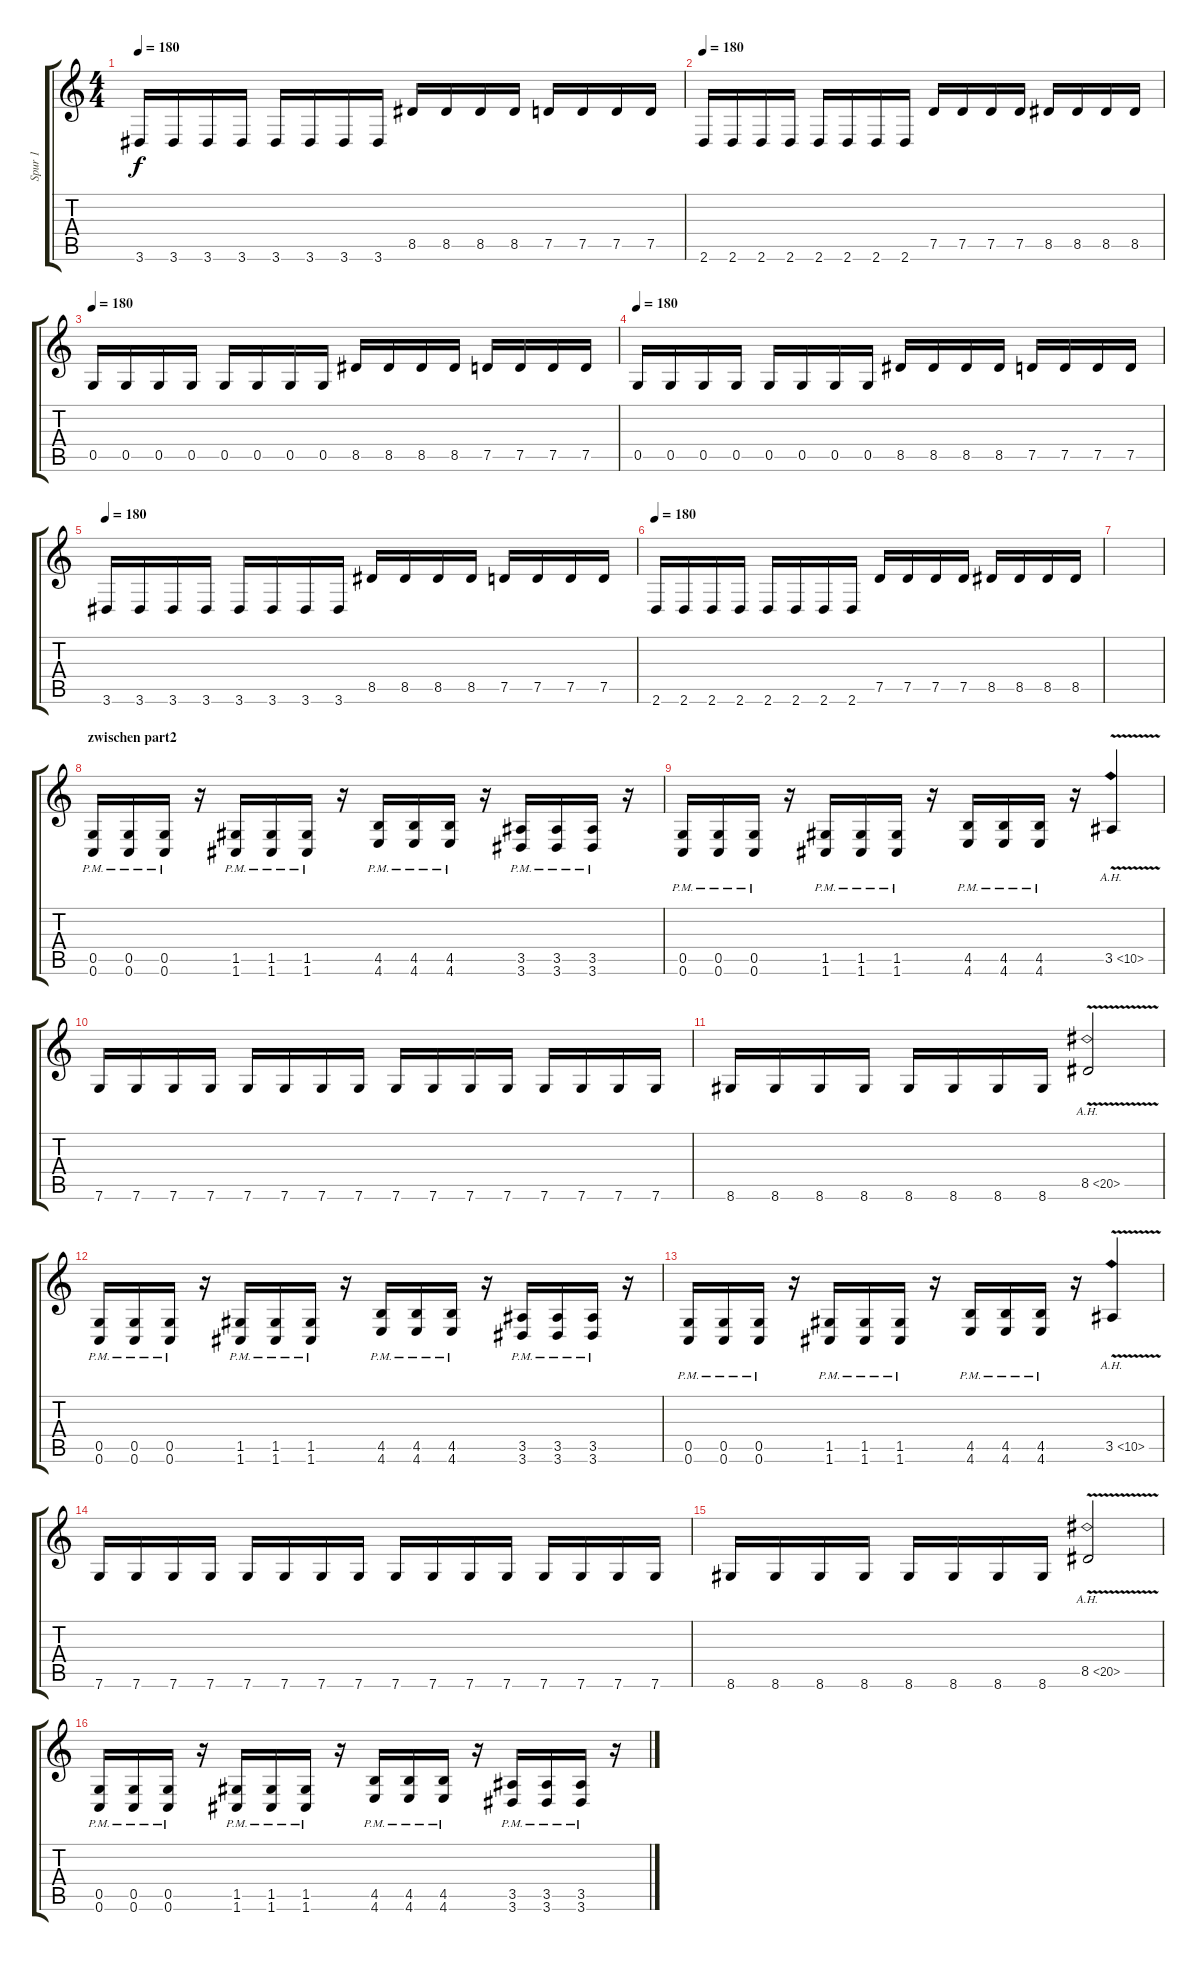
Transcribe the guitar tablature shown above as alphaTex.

\track ("Spur 1" "Spur 1") {instrument distortionguitar}
\staff {score tabs}
\tuning (D4 A3 F3 C3 G2 C2) {hide}
\ts (4 4)
\tempo 180
\clef g2
\ks c
3.6.16{dy f} 3.6.16 3.6.16 3.6.16 3.6.16 3.6.16 3.6.16 3.6.16 8.5.16 8.5.16 8.5.16 8.5.16 7.5.16 7.5.16 7.5.16 7.5.16 |
\tempo 180
2.6.16 2.6.16 2.6.16 2.6.16 2.6.16 2.6.16 2.6.16 2.6.16 7.5.16 7.5.16 7.5.16 7.5.16 8.5.16 8.5.16 8.5.16 8.5.16 |
\tempo 180
0.5.16 0.5.16 0.5.16 0.5.16 0.5.16 0.5.16 0.5.16 0.5.16 8.5.16 8.5.16 8.5.16 8.5.16 7.5.16 7.5.16 7.5.16 7.5.16 |
\tempo 180
0.5.16 0.5.16 0.5.16 0.5.16 0.5.16 0.5.16 0.5.16 0.5.16 8.5.16 8.5.16 8.5.16 8.5.16 7.5.16 7.5.16 7.5.16 7.5.16 |
\tempo 180
3.6.16 3.6.16 3.6.16 3.6.16 3.6.16 3.6.16 3.6.16 3.6.16 8.5.16 8.5.16 8.5.16 8.5.16 7.5.16 7.5.16 7.5.16 7.5.16 |
\tempo 180
2.6.16 2.6.16 2.6.16 2.6.16 2.6.16 2.6.16 2.6.16 2.6.16 7.5.16 7.5.16 7.5.16 7.5.16 8.5.16 8.5.16 8.5.16 8.5.16 |
|
\section ("" "zwischen part2")
(0.5{pm} 0.6{pm}).16 (0.5{pm} 0.6{pm}).16 (0.5{pm} 0.6{pm}).16 r.16 (1.5{pm} 1.6{pm}).16 (1.5{pm} 1.6{pm}).16 (1.5{pm} 1.6{pm}).16 r.16 (4.5{pm} 4.6{pm}).16 (4.5{pm} 4.6{pm}).16 (4.5{pm} 4.6{pm}).16 r.16 (3.5{pm} 3.6{pm}).16 (3.5{pm} 3.6).16 (3.5{pm} 3.6{pm}).16 r.16 |
(0.5{pm} 0.6{pm}).16 (0.5{pm} 0.6{pm}).16 (0.5{pm} 0.6{pm}).16 r.16 (1.5{pm} 1.6{pm}).16 (1.5{pm} 1.6{pm}).16 (1.5{pm} 1.6{pm}).16 r.16 (4.5{pm} 4.6{pm}).16 (4.5{pm} 4.6{pm}).16 (4.5{pm} 4.6{pm}).16 r.16 3.5{ah 7 v}.4 |
7.6.16 7.6.16 7.6.16 7.6.16 7.6.16 7.6.16 7.6.16 7.6.16 7.6.16 7.6.16 7.6.16 7.6.16 7.6.16 7.6.16 7.6.16 7.6.16 |
8.6.16 8.6.16 8.6.16 8.6.16 8.6.16 8.6.16 8.6.16 8.6.16 8.5{ah 12 v}.2 |
(0.5{pm} 0.6{pm}).16 (0.5{pm} 0.6{pm}).16 (0.5{pm} 0.6{pm}).16 r.16 (1.5{pm} 1.6{pm}).16 (1.5{pm} 1.6{pm}).16 (1.5{pm} 1.6{pm}).16 r.16 (4.5{pm} 4.6{pm}).16 (4.5{pm} 4.6{pm}).16 (4.5{pm} 4.6{pm}).16 r.16 (3.5{pm} 3.6{pm}).16 (3.5{pm} 3.6).16 (3.5{pm} 3.6{pm}).16 r.16 |
(0.5{pm} 0.6{pm}).16 (0.5{pm} 0.6{pm}).16 (0.5{pm} 0.6{pm}).16 r.16 (1.5{pm} 1.6{pm}).16 (1.5{pm} 1.6{pm}).16 (1.5{pm} 1.6{pm}).16 r.16 (4.5{pm} 4.6{pm}).16 (4.5{pm} 4.6{pm}).16 (4.5{pm} 4.6{pm}).16 r.16 3.5{ah 7 v}.4 |
7.6.16 7.6.16 7.6.16 7.6.16 7.6.16 7.6.16 7.6.16 7.6.16 7.6.16 7.6.16 7.6.16 7.6.16 7.6.16 7.6.16 7.6.16 7.6.16 |
8.6.16 8.6.16 8.6.16 8.6.16 8.6.16 8.6.16 8.6.16 8.6.16 8.5{ah 12 v}.2 |
(0.5{pm} 0.6{pm}).16 (0.5{pm} 0.6{pm}).16 (0.5{pm} 0.6{pm}).16 r.16 (1.5{pm} 1.6{pm}).16 (1.5{pm} 1.6{pm}).16 (1.5{pm} 1.6{pm}).16 r.16 (4.5{pm} 4.6{pm}).16 (4.5{pm} 4.6{pm}).16 (4.5{pm} 4.6{pm}).16 r.16 (3.5{pm} 3.6{pm}).16 (3.5{pm} 3.6).16 (3.5{pm} 3.6{pm}).16 r.16
